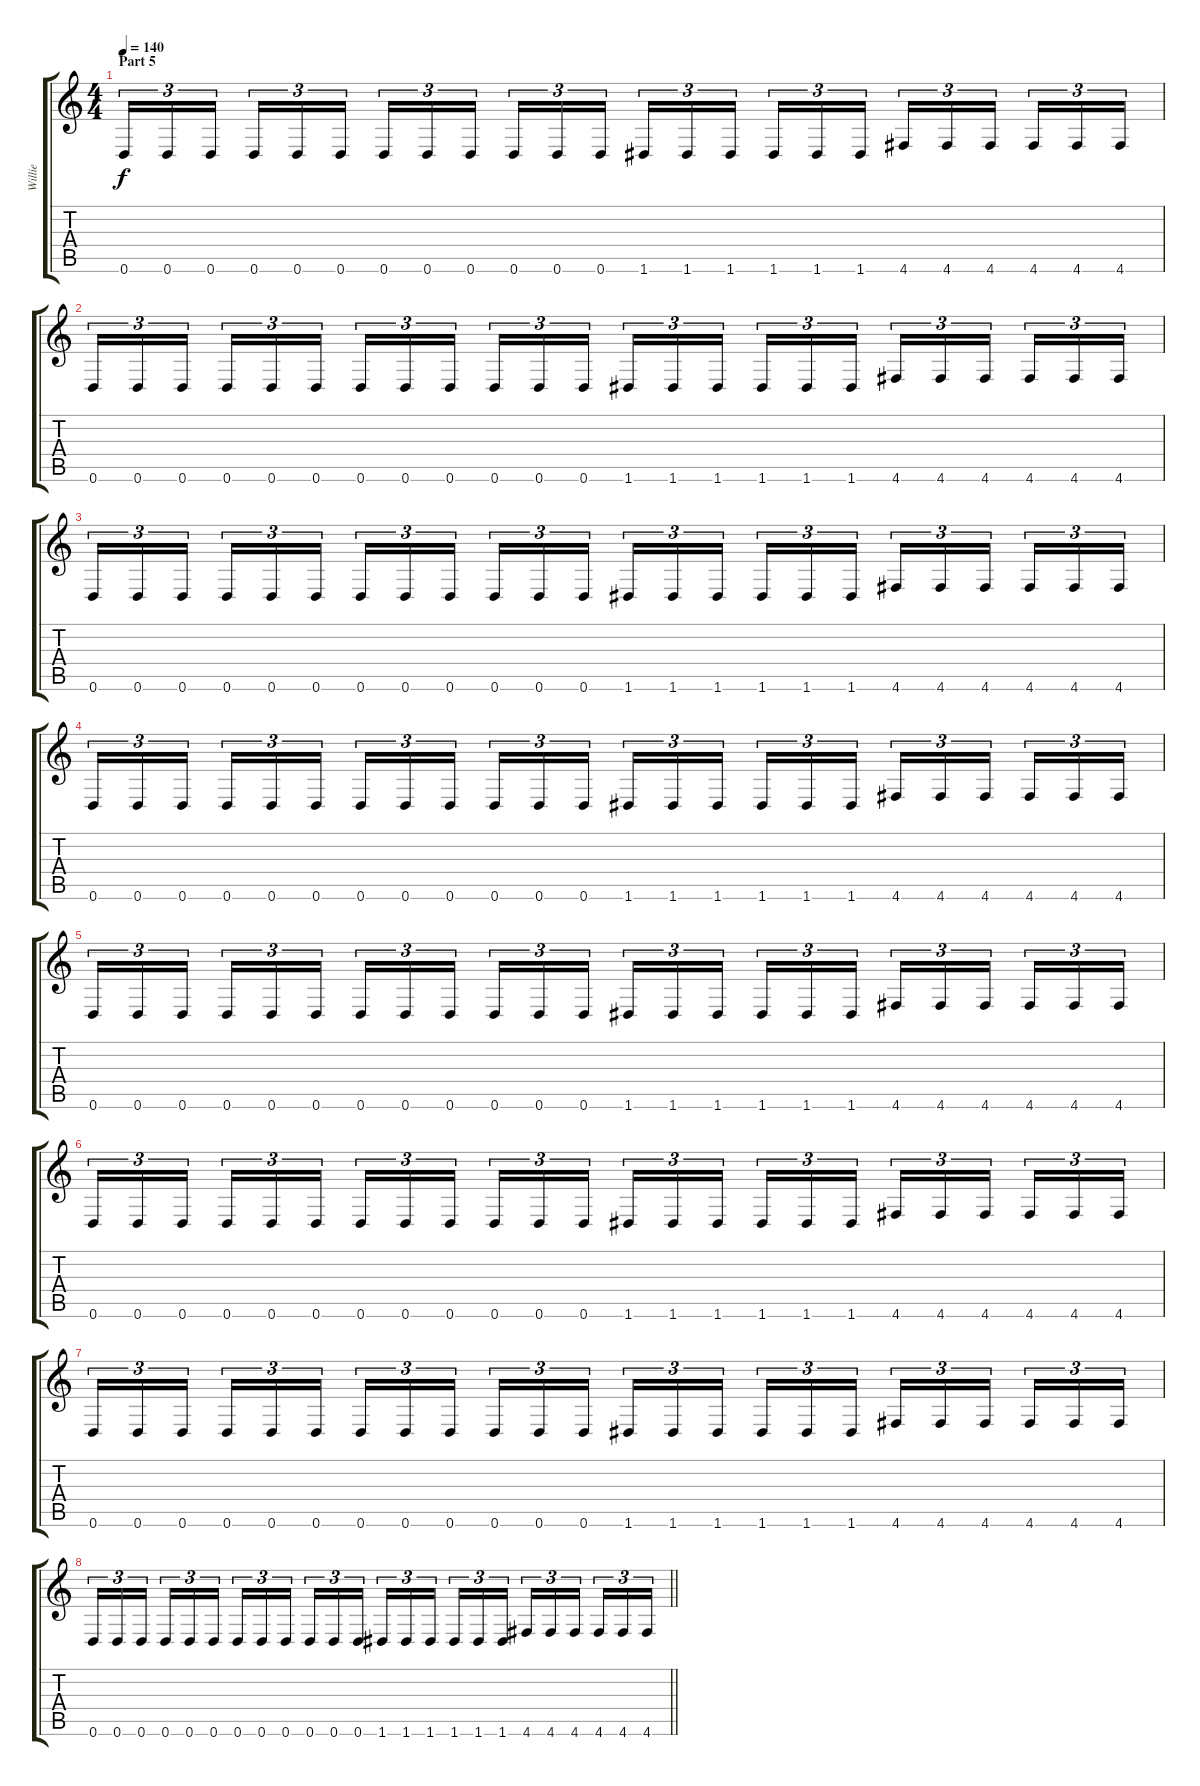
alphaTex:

\track ("Willie" "Willie") {instrument distortionguitar}
\staff {score tabs}
\tuning (E4 B3 G3 D3 A2 D2) {hide}
\ts (4 4)
\section ("" "Part 5")
\tempo 140
\clef g2
\ks c
0.6.16{tu (3 2) dy f} 0.6.16{tu (3 2)} 0.6.16{tu (3 2) beam splitsecondary} 0.6.16{tu (3 2)} 0.6.16{tu (3 2)} 0.6.16{tu (3 2)} 0.6.16{tu (3 2)} 0.6.16{tu (3 2)} 0.6.16{tu (3 2) beam splitsecondary} 0.6.16{tu (3 2)} 0.6.16{tu (3 2)} 0.6.16{tu (3 2)} 1.6.16{tu (3 2)} 1.6.16{tu (3 2)} 1.6.16{tu (3 2) beam splitsecondary} 1.6.16{tu (3 2)} 1.6.16{tu (3 2)} 1.6.16{tu (3 2)} 4.6.16{tu (3 2)} 4.6.16{tu (3 2)} 4.6.16{tu (3 2) beam splitsecondary} 4.6.16{tu (3 2)} 4.6.16{tu (3 2)} 4.6.16{tu (3 2)} |
0.6.16{tu (3 2)} 0.6.16{tu (3 2)} 0.6.16{tu (3 2) beam splitsecondary} 0.6.16{tu (3 2)} 0.6.16{tu (3 2)} 0.6.16{tu (3 2)} 0.6.16{tu (3 2)} 0.6.16{tu (3 2)} 0.6.16{tu (3 2) beam splitsecondary} 0.6.16{tu (3 2)} 0.6.16{tu (3 2)} 0.6.16{tu (3 2)} 1.6.16{tu (3 2)} 1.6.16{tu (3 2)} 1.6.16{tu (3 2) beam splitsecondary} 1.6.16{tu (3 2)} 1.6.16{tu (3 2)} 1.6.16{tu (3 2)} 4.6.16{tu (3 2)} 4.6.16{tu (3 2)} 4.6.16{tu (3 2) beam splitsecondary} 4.6.16{tu (3 2)} 4.6.16{tu (3 2)} 4.6.16{tu (3 2)} |
0.6.16{tu (3 2)} 0.6.16{tu (3 2)} 0.6.16{tu (3 2) beam splitsecondary} 0.6.16{tu (3 2)} 0.6.16{tu (3 2)} 0.6.16{tu (3 2)} 0.6.16{tu (3 2)} 0.6.16{tu (3 2)} 0.6.16{tu (3 2) beam splitsecondary} 0.6.16{tu (3 2)} 0.6.16{tu (3 2)} 0.6.16{tu (3 2)} 1.6.16{tu (3 2)} 1.6.16{tu (3 2)} 1.6.16{tu (3 2) beam splitsecondary} 1.6.16{tu (3 2)} 1.6.16{tu (3 2)} 1.6.16{tu (3 2)} 4.6.16{tu (3 2)} 4.6.16{tu (3 2)} 4.6.16{tu (3 2) beam splitsecondary} 4.6.16{tu (3 2)} 4.6.16{tu (3 2)} 4.6.16{tu (3 2)} |
0.6.16{tu (3 2)} 0.6.16{tu (3 2)} 0.6.16{tu (3 2) beam splitsecondary} 0.6.16{tu (3 2)} 0.6.16{tu (3 2)} 0.6.16{tu (3 2)} 0.6.16{tu (3 2)} 0.6.16{tu (3 2)} 0.6.16{tu (3 2) beam splitsecondary} 0.6.16{tu (3 2)} 0.6.16{tu (3 2)} 0.6.16{tu (3 2)} 1.6.16{tu (3 2)} 1.6.16{tu (3 2)} 1.6.16{tu (3 2) beam splitsecondary} 1.6.16{tu (3 2)} 1.6.16{tu (3 2)} 1.6.16{tu (3 2)} 4.6.16{tu (3 2)} 4.6.16{tu (3 2)} 4.6.16{tu (3 2) beam splitsecondary} 4.6.16{tu (3 2)} 4.6.16{tu (3 2)} 4.6.16{tu (3 2)} |
0.6.16{tu (3 2)} 0.6.16{tu (3 2)} 0.6.16{tu (3 2) beam splitsecondary} 0.6.16{tu (3 2)} 0.6.16{tu (3 2)} 0.6.16{tu (3 2)} 0.6.16{tu (3 2)} 0.6.16{tu (3 2)} 0.6.16{tu (3 2) beam splitsecondary} 0.6.16{tu (3 2)} 0.6.16{tu (3 2)} 0.6.16{tu (3 2)} 1.6.16{tu (3 2)} 1.6.16{tu (3 2)} 1.6.16{tu (3 2) beam splitsecondary} 1.6.16{tu (3 2)} 1.6.16{tu (3 2)} 1.6.16{tu (3 2)} 4.6.16{tu (3 2)} 4.6.16{tu (3 2)} 4.6.16{tu (3 2) beam splitsecondary} 4.6.16{tu (3 2)} 4.6.16{tu (3 2)} 4.6.16{tu (3 2)} |
0.6.16{tu (3 2)} 0.6.16{tu (3 2)} 0.6.16{tu (3 2) beam splitsecondary} 0.6.16{tu (3 2)} 0.6.16{tu (3 2)} 0.6.16{tu (3 2)} 0.6.16{tu (3 2)} 0.6.16{tu (3 2)} 0.6.16{tu (3 2) beam splitsecondary} 0.6.16{tu (3 2)} 0.6.16{tu (3 2)} 0.6.16{tu (3 2)} 1.6.16{tu (3 2)} 1.6.16{tu (3 2)} 1.6.16{tu (3 2) beam splitsecondary} 1.6.16{tu (3 2)} 1.6.16{tu (3 2)} 1.6.16{tu (3 2)} 4.6.16{tu (3 2)} 4.6.16{tu (3 2)} 4.6.16{tu (3 2) beam splitsecondary} 4.6.16{tu (3 2)} 4.6.16{tu (3 2)} 4.6.16{tu (3 2)} |
0.6.16{tu (3 2)} 0.6.16{tu (3 2)} 0.6.16{tu (3 2) beam splitsecondary} 0.6.16{tu (3 2)} 0.6.16{tu (3 2)} 0.6.16{tu (3 2)} 0.6.16{tu (3 2)} 0.6.16{tu (3 2)} 0.6.16{tu (3 2) beam splitsecondary} 0.6.16{tu (3 2)} 0.6.16{tu (3 2)} 0.6.16{tu (3 2)} 1.6.16{tu (3 2)} 1.6.16{tu (3 2)} 1.6.16{tu (3 2) beam splitsecondary} 1.6.16{tu (3 2)} 1.6.16{tu (3 2)} 1.6.16{tu (3 2)} 4.6.16{tu (3 2)} 4.6.16{tu (3 2)} 4.6.16{tu (3 2) beam splitsecondary} 4.6.16{tu (3 2)} 4.6.16{tu (3 2)} 4.6.16{tu (3 2)} |
\barLineRight lightlight
0.6.16{tu (3 2)} 0.6.16{tu (3 2)} 0.6.16{tu (3 2) beam splitsecondary} 0.6.16{tu (3 2)} 0.6.16{tu (3 2)} 0.6.16{tu (3 2)} 0.6.16{tu (3 2)} 0.6.16{tu (3 2)} 0.6.16{tu (3 2) beam splitsecondary} 0.6.16{tu (3 2)} 0.6.16{tu (3 2)} 0.6.16{tu (3 2)} 1.6.16{tu (3 2)} 1.6.16{tu (3 2)} 1.6.16{tu (3 2) beam splitsecondary} 1.6.16{tu (3 2)} 1.6.16{tu (3 2)} 1.6.16{tu (3 2)} 4.6.16{tu (3 2)} 4.6.16{tu (3 2)} 4.6.16{tu (3 2) beam splitsecondary} 4.6.16{tu (3 2)} 4.6.16{tu (3 2)} 4.6.16{tu (3 2)}
